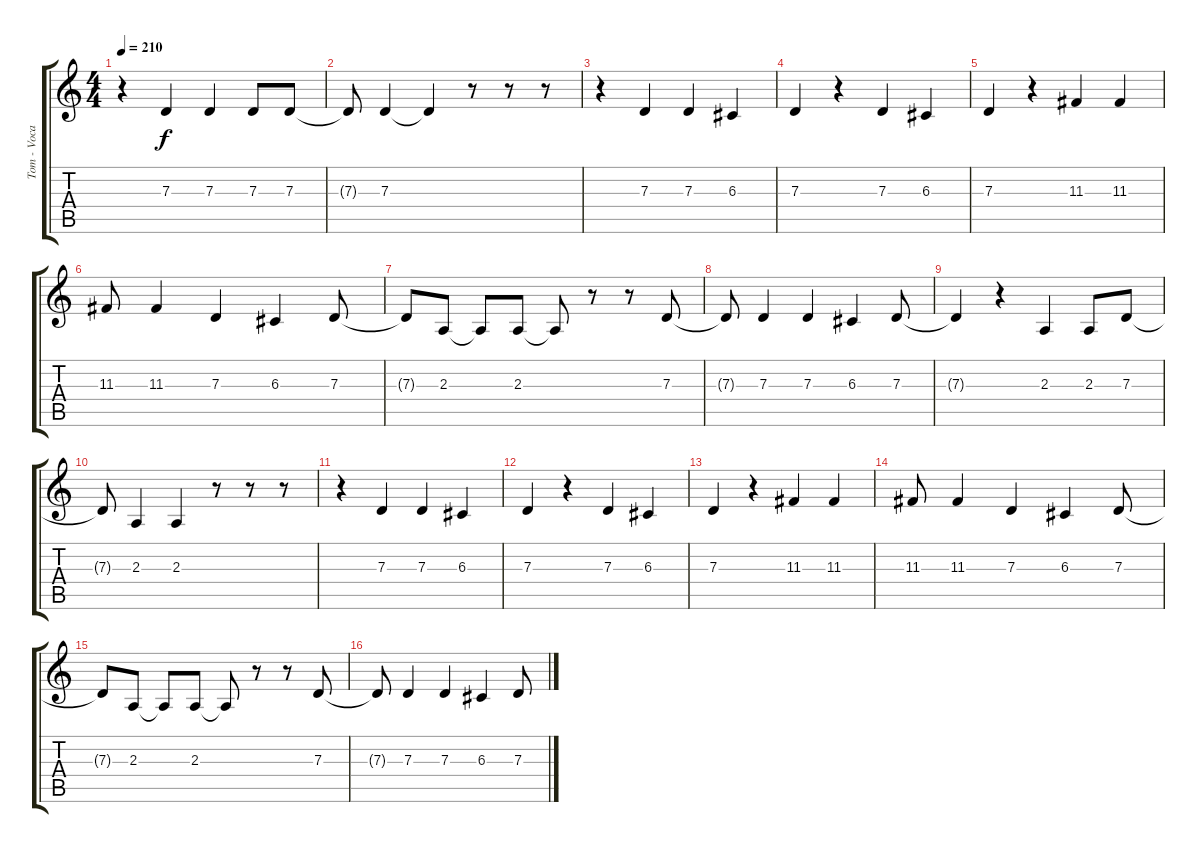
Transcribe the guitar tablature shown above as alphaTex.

\track ("Tom - Vocals Right" "Tom - Voca") {instrument oboe}
\staff {score tabs}
\tuning (E4 B3 G3 D3 A2 E2) {hide}
\ts (4 4)
\tempo 210
\clef g2
\ks c
r.4{dy f} 7.3.4 7.3.4 7.3.8 7.3.8 |
7.3{t}.8 7.3.4 7.3{t}.4 r.8 r.8 r.8 |
r.4 7.3.4 7.3.4 6.3.4 |
7.3.4 r.4 7.3.4 6.3.4 |
7.3.4 r.4 11.3.4 11.3.4 |
11.3.8 11.3.4 7.3.4 6.3.4 7.3.8 |
7.3{t}.8 2.3.8 2.3{t}.8 2.3.8 2.3{t}.8 r.8 r.8 7.3.8 |
7.3{t}.8 7.3.4 7.3.4 6.3.4 7.3.8 |
7.3{t}.4 r.4 2.3.4 2.3.8 7.3.8 |
7.3{t}.8 2.3.4 2.3.4 r.8 r.8 r.8 |
r.4 7.3.4 7.3.4 6.3.4 |
7.3.4 r.4 7.3.4 6.3.4 |
7.3.4 r.4 11.3.4 11.3.4 |
11.3.8 11.3.4 7.3.4 6.3.4 7.3.8 |
7.3{t}.8 2.3.8 2.3{t}.8 2.3.8 2.3{t}.8 r.8 r.8 7.3.8 |
7.3{t}.8 7.3.4 7.3.4 6.3.4 7.3.8
